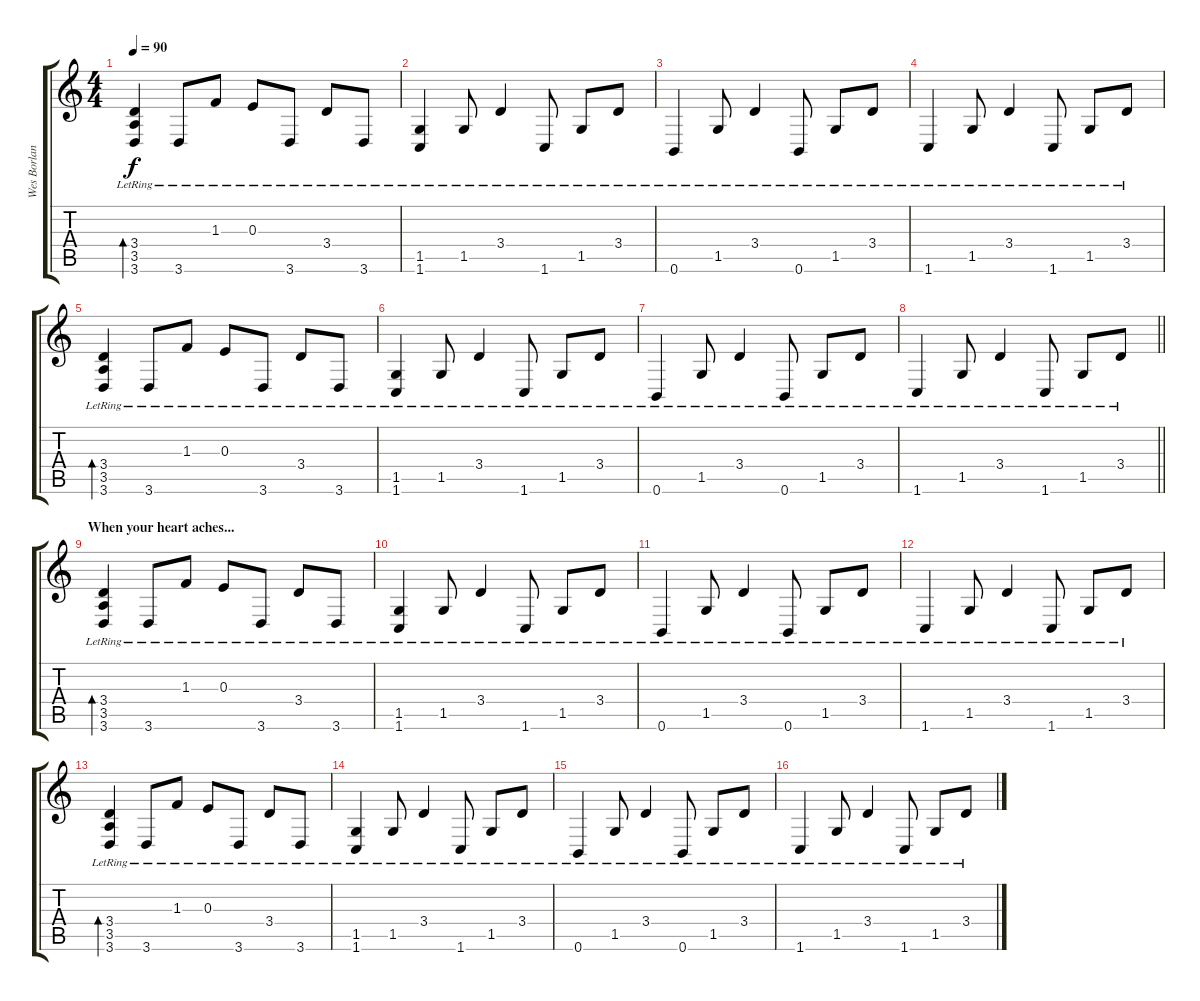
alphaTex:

\track ("Wes Borland" "Wes Borlan") {instrument acousticguitarnylon}
\staff {score tabs}
\tuning (Db4 Ab3 E3 B2 Gb2 B1) {hide}
\ts (4 4)
\tempo 90
\clef g2
\ks c
(3.4{lr} 3.5{lr} 3.6{lr}).4{bd 240 dy f} 3.6{lr}.8 1.3{lr}.8 0.3{lr}.8 3.6{lr}.8 3.4{lr}.8 3.6{lr}.8 |
(1.5{lr} 1.6{lr}).4 1.5{lr}.8 3.4{lr}.4 1.6{lr}.8 1.5{lr}.8 3.4{lr}.8 |
0.6{lr}.4 1.5{lr}.8 3.4{lr}.4 0.6{lr}.8 1.5{lr}.8 3.4{lr}.8 |
1.6{lr}.4 1.5{lr}.8 3.4{lr}.4 1.6{lr}.8 1.5{lr}.8 3.4{lr}.8 |
(3.4{lr} 3.5{lr} 3.6{lr}).4{bd 240} 3.6{lr}.8 1.3{lr}.8 0.3{lr}.8 3.6{lr}.8 3.4{lr}.8 3.6{lr}.8 |
(1.5{lr} 1.6{lr}).4 1.5{lr}.8 3.4{lr}.4 1.6{lr}.8 1.5{lr}.8 3.4{lr}.8 |
0.6{lr}.4 1.5{lr}.8 3.4{lr}.4 0.6{lr}.8 1.5{lr}.8 3.4{lr}.8 |
\barLineRight lightlight
1.6{lr}.4 1.5{lr}.8 3.4{lr}.4 1.6{lr}.8 1.5{lr}.8 3.4{lr}.8 |
\section ("" "When your heart aches...")
(3.4{lr} 3.5{lr} 3.6{lr}).4{bd 240} 3.6{lr}.8 1.3{lr}.8 0.3{lr}.8 3.6{lr}.8 3.4{lr}.8 3.6{lr}.8 |
(1.5{lr} 1.6{lr}).4 1.5{lr}.8 3.4{lr}.4 1.6{lr}.8 1.5{lr}.8 3.4{lr}.8 |
0.6{lr}.4 1.5{lr}.8 3.4{lr}.4 0.6{lr}.8 1.5{lr}.8 3.4{lr}.8 |
1.6{lr}.4 1.5{lr}.8 3.4{lr}.4 1.6{lr}.8 1.5{lr}.8 3.4{lr}.8 |
(3.4{lr} 3.5{lr} 3.6{lr}).4{bd 240} 3.6{lr}.8 1.3{lr}.8 0.3{lr}.8 3.6{lr}.8 3.4{lr}.8 3.6{lr}.8 |
(1.5{lr} 1.6{lr}).4 1.5{lr}.8 3.4{lr}.4 1.6{lr}.8 1.5{lr}.8 3.4{lr}.8 |
0.6{lr}.4 1.5{lr}.8 3.4{lr}.4 0.6{lr}.8 1.5{lr}.8 3.4{lr}.8 |
1.6{lr}.4 1.5{lr}.8 3.4{lr}.4 1.6{lr}.8 1.5{lr}.8 3.4{lr}.8
